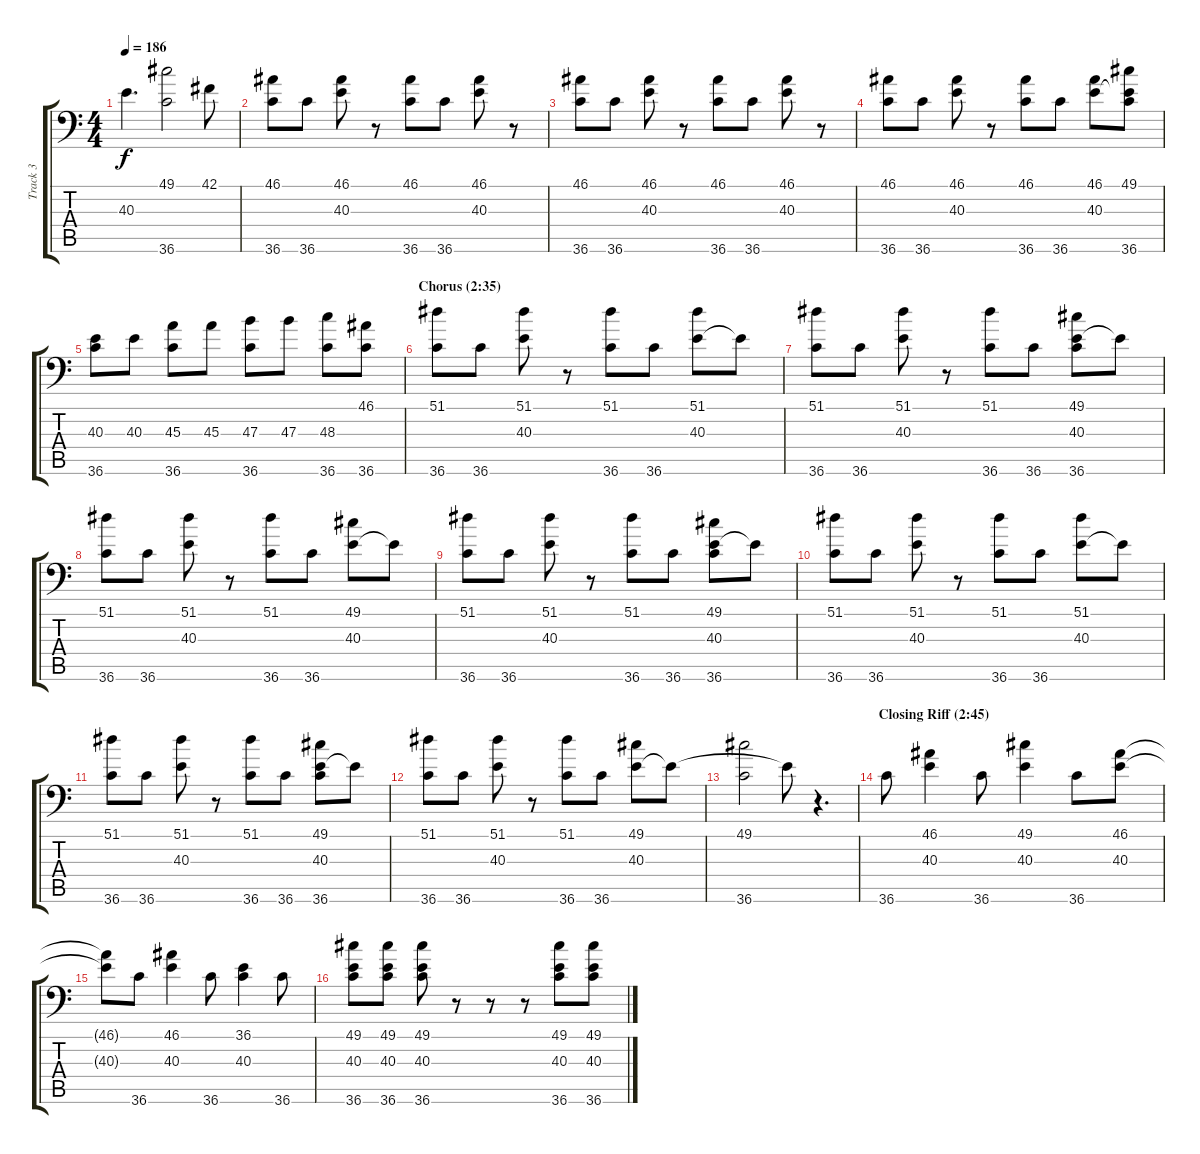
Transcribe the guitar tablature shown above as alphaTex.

\track ("Track 3" "Track 3") {instrument acousticgrandpiano}
\staff {score tabs}
\tuning (C-1 C-1 C-1 C-1 C-1 C-1) {hide}
\ts (4 4)
\tempo 186
\clef f4
\ks c
40.3{t}.4{d dy f} (49.1 36.6).2 42.1.8 |
(46.1 36.6).8 36.6.8 (46.1 40.3).8 r.8 (46.1 36.6).8 36.6.8 (46.1 40.3).8 r.8 |
(46.1 36.6).8 36.6.8 (46.1 40.3).8 r.8 (46.1 36.6).8 36.6.8 (46.1 40.3).8 r.8 |
(46.1 36.6).8 36.6.8 (46.1 40.3).8 r.8 (46.1 36.6).8 36.6.8 (46.1 40.3).8 (49.1 40.3{t} 36.6).8 |
(40.3 36.6).8 40.3.8 (45.3 36.6).8 45.3.8 (47.3 36.6).8 47.3.8 (48.3 36.6).8 (46.1 36.6).8 |
\section ("" "Chorus (2:35)")
(51.1 36.6).8 36.6.8 (51.1 40.3).8 r.8 (51.1 36.6).8 36.6.8 (51.1 40.3).8 40.3{t}.8 |
(51.1 36.6).8 36.6.8 (51.1 40.3).8 r.8 (51.1 36.6).8 36.6.8 (49.1 40.3 36.6).8 40.3{t}.8 |
(51.1 36.6).8 36.6.8 (51.1 40.3).8 r.8 (51.1 36.6).8 36.6.8 (49.1 40.3).8 40.3{t}.8 |
(51.1 36.6).8 36.6.8 (51.1 40.3).8 r.8 (51.1 36.6).8 36.6.8 (49.1 40.3 36.6).8 40.3{t}.8 |
(51.1 36.6).8 36.6.8 (51.1 40.3).8 r.8 (51.1 36.6).8 36.6.8 (51.1 40.3).8 40.3{t}.8 |
(51.1 36.6).8 36.6.8 (51.1 40.3).8 r.8 (51.1 36.6).8 36.6.8 (49.1 40.3 36.6).8 40.3{t}.8 |
(51.1 36.6).8 36.6.8 (51.1 40.3).8 r.8 (51.1 36.6).8 36.6.8 (49.1 40.3).8 40.3{t}.8 |
(49.1 36.6).2 40.3{t}.8 r.4{d} |
\section ("" "Closing Riff (2:45)")
36.6.8 (46.1 40.3).4 36.6.8 (49.1 40.3).4 36.6.8 (46.1 40.3).8 |
(46.1{t} 40.3{t}).8 36.6.8 (46.1 40.3).4 36.6.8 (36.1 40.3).4 36.6.8 |
(49.1 40.3 36.6).8 (49.1 40.3 36.6).8 (49.1 40.3 36.6).8 r.8 r.8 r.8 (49.1 40.3 36.6).8 (49.1 40.3 36.6).8
